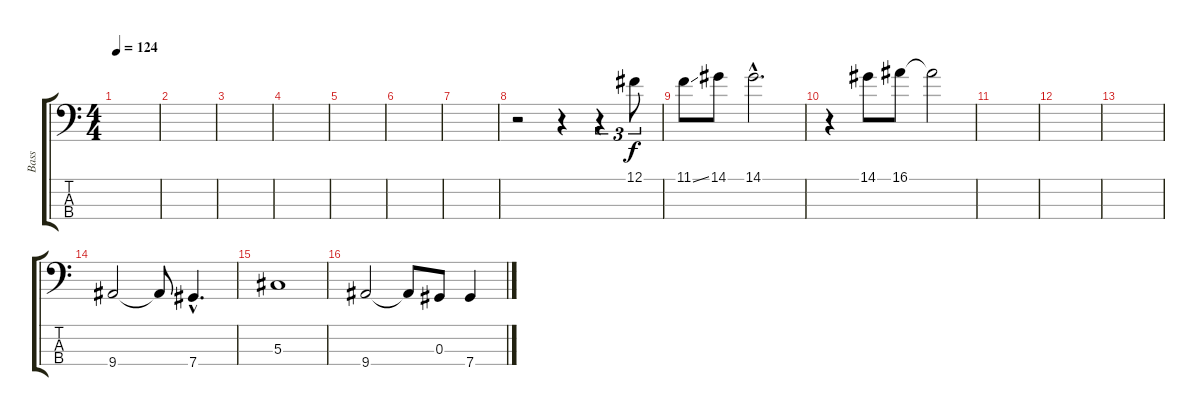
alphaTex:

\track ("Bass" "Bass") {instrument electricbassfinger}
\staff {score tabs}
\tuning (Gb2 Db2 Ab1 Db1) {hide}
\ts (4 4)
\tempo 124
\clef f4
\ks c
|
|
|
|
|
|
|
r.2 r.4 r.4{tu (3 2)} 12.1.8{tu (3 2)} |
11.1{ss}.8 14.1.8 14.1{hac}.2{d} |
r.4 14.1.8 16.1.8 16.1{t}.2 |
|
|
|
9.4.2 9.4{t}.8 7.4{hac}.4{d} |
5.3.1 |
9.4.2 9.4{t}.8 0.3.8 7.4{ss}.4
